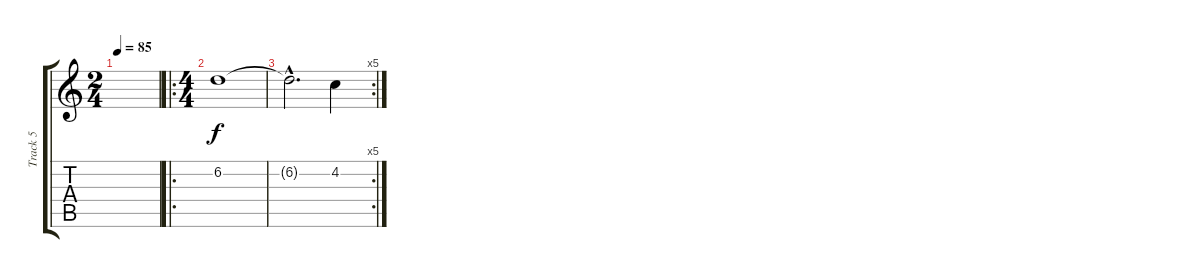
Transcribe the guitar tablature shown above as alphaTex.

\track ("Track 5" "Track 5") {instrument distortionguitar}
\staff {score tabs}
\tuning (Db4 Ab3 E3 B2 Gb2 Db2) {hide}
\ts (2 4)
\tempo 85
\clef g2
\ks c
|
\ro
\ts (4 4)
6.2.1 |
\rc 5
6.2{hac t}.2{d} 4.2.4
